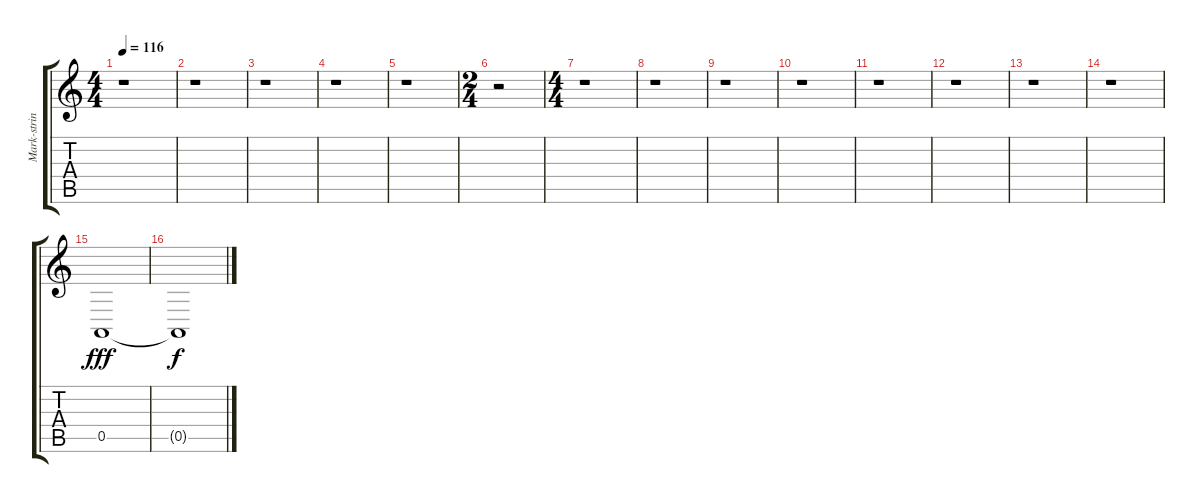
\track ("Mark-strings" "Mark-strin") {instrument synthstrings1}
\staff {score tabs}
\tuning (E4 B3 G3 D3 A2 E2) {hide}
\ts (4 4)
\tempo 116
\clef g2
\ks c
r.1{dy f} |
r.1 |
r.1 |
r.1 |
r.1 |
\ts (2 4)
r.2 |
\ts (4 4)
r.1 |
r.1 |
r.1 |
r.1 |
r.1 |
r.1 |
r.1 |
r.1 |
0.5.1{dy fff} |
0.5{t}.1{dy f}
